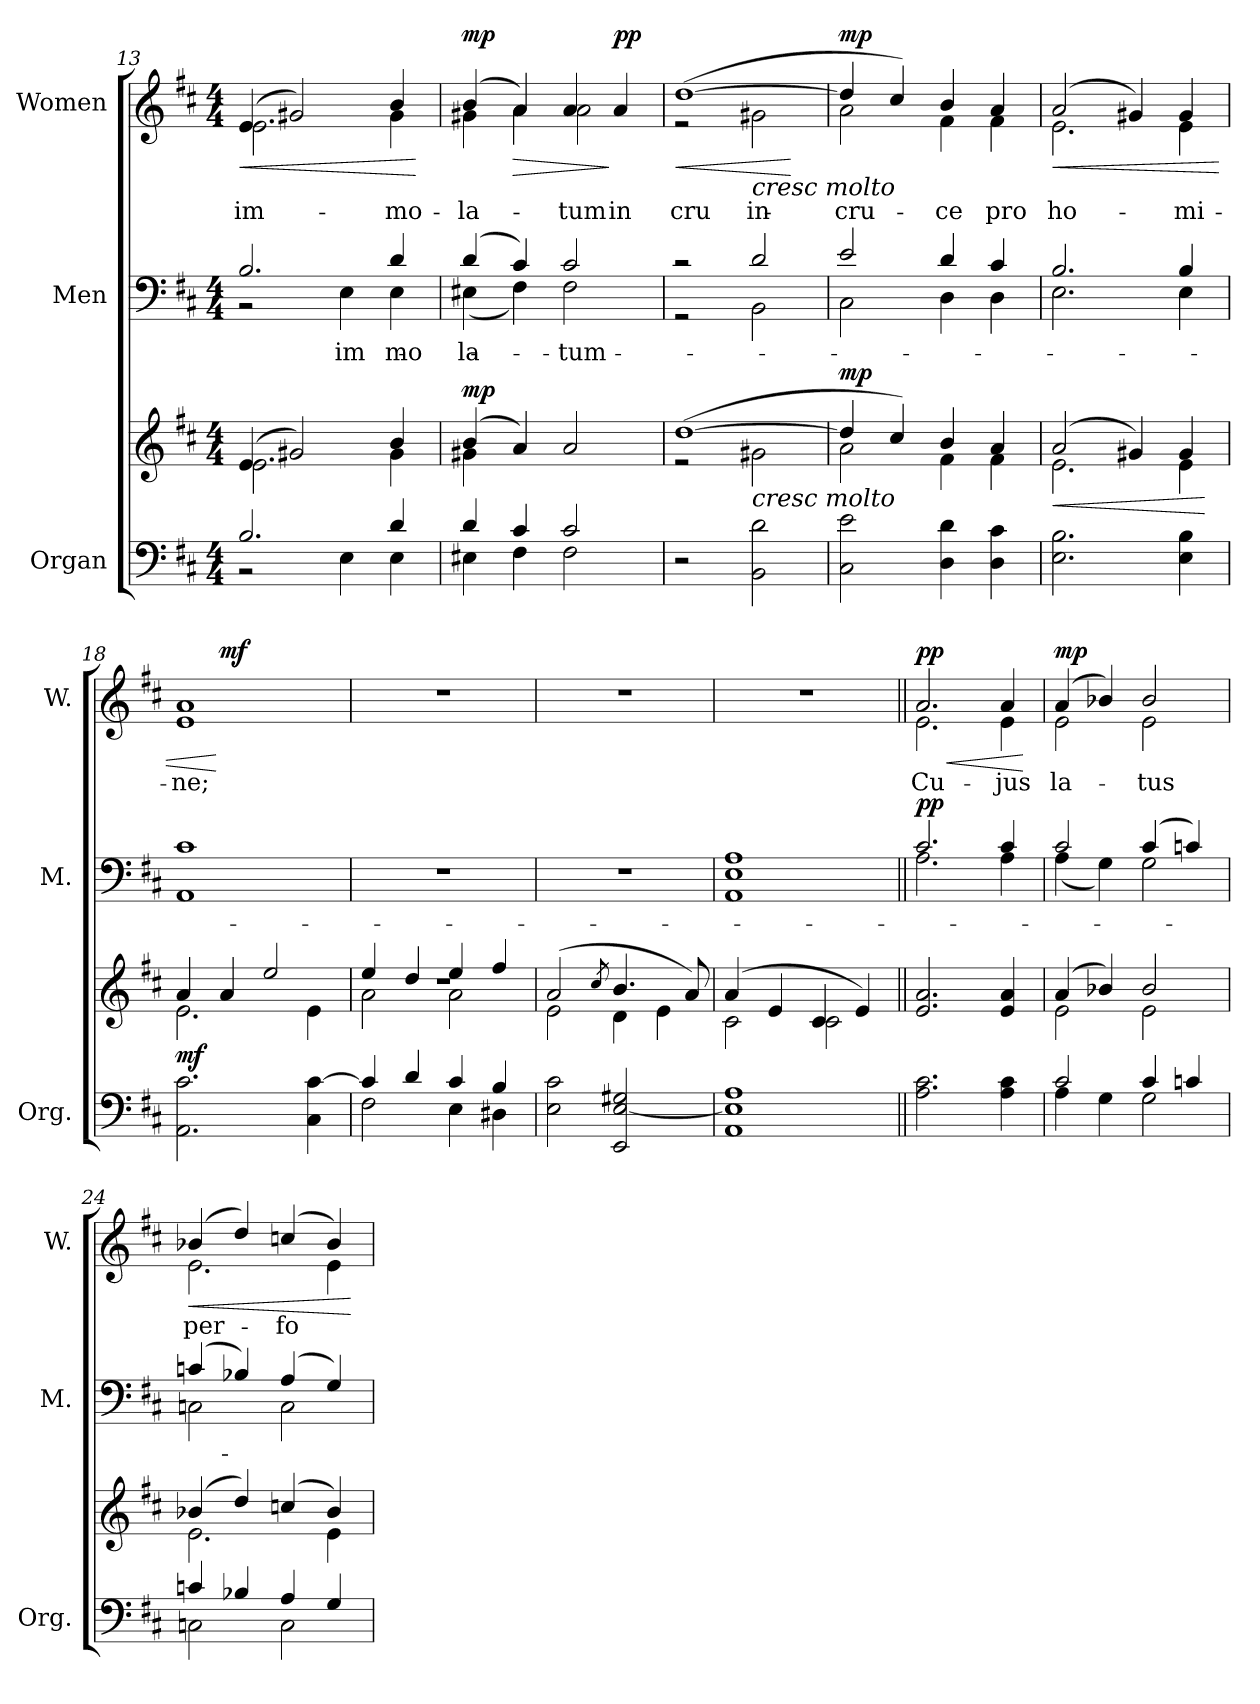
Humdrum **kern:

**kern	**kern	**dynam	**kern	**text	**dynam	**kern	**text	**dynam
*part3	*part3	*part3	*part2	*part2	*part2	*part1	*part1	*part1
*staff4	*staff3	*staff3/4	*staff2	*staff2	*staff2	*staff1	*staff1	*staff1
*I"Organ	*	*	*I"Men	*	*	*I"Women	*	*
*I'Org.	*	*	*I'M.	*	*	*I'W.	*	*
*clefF4	*clefG2	*	*clefF4	*	*	*clefG2	*	*
*k[f#c#]	*k[f#c#]	*	*k[f#c#]	*	*	*k[f#c#]	*	*
*M4/4	*M4/4	*	*M4/4	*	*	*M4/4	*	*
=13	=13	=13	=13	=13	=13	=13	=13	=13
*^	*^	*	*^	*	*	*	*	*
!	!	!	!	!	!	!	!	!	!	!LO:LY:b	!LO:HP:b
*	*	*	*	*	*	*	*	*	*^	*	*
2.B/	2r	(>4e/	2.e\	.	2.B/	2r	.	.	(>4e/	2.e\	im-	<
.	.	2g#X/)	.	.	.	.	.	.	2g#X/)	.	.	.
!	!	!	!	!	!	!	!LO:LY:b	!	!	!	!	!
.	4E\	.	.	.	.	4E\	im-	.	.	.	.	.
!	!	!	!	!	!	!	!LO:LY:b	!	!	!	!LO:LY:b	!
4d/	4E\	4b/	4g#\	.	4d/	4E\	-mo	.	4b/	4g#\	mo-	.
*v	*v	*	*	*	*v	*v	*	*	*v	*v	*	*
*	*v	*v	*	*	*	*	*	*	*
.	.	.	.	.	.	.	.	[
=14	=14	=14	=14	=14	=14	=14	=14	=14
*^	*^	*	*^	*	*	*	*	*
!	!	!	!	!LO:DY:a	!	!	!LO:LY:b	!	!	!LO:LY:b	!LO:DY:a
*	*	*	*	*	*	*	*	*	*^	*	*
4d/	4E#X\	(>4b/	4g#X\	mp	(>4d/	(<4E#X\	la-	.	(>4b/	4g#X\	-la-	mp
!	!	!	!	!	!	!	!	!	!	!	!	!LO:HP:b
4c#/	4F#\	4a/)	2.ryy	.	4c#/)	4F#\)	.	.	4a/)	4a\	.	>
!	!	!	!	!	!	!	!LO:LY:b	!	!	!	!LO:LY:b	!
2c#/	2F#\	2a/	.	.	2c#/	2F#\	-tum	.	4a/	2a\	-tum	.
!	!	!	!	!	!	!	!	!	!	!	!LO:LY:a	!LO:DY:n=1:a
.	.	.	.	.	.	.	.	.	4a/	.	in	] pp
*v	*v	*	*	*	*	*	*	*	*	*	*	*
=15	=15	=15	=15	=15	=15	=15	=15	=15	=15	=15	=15
!	!	!	!	!	!	!	!	!	!	!LO:LY:a	!LO:HP:b
2r	(>[1dd	2r	.	2r	2r	.	.	(>[1dd	2r	cru-	<
!	!	!	!	!	!	!	!	!	!LO:TX:b:i:t=cresc molto	!	!
!	!	!LO:TX:b:i:t=cresc molto	!	!	!	!	!	!	!	!	!
!	!	!	!	!	!	!	!	!	!	!LO:LY:b	!
2BB\ 2d\	.	2g#X\	.	2d/	2BB\	.	.	.	2g#X\	in	.
*	*v	*v	*	*	*	*	*	*v	*v	*	*
*	*	*	*v	*v	*	*	*	*	*
.	.	.	.	.	.	.	.	[
!!LO:LB:g=z
=16	=16	=16	=16	=16	=16	=16	=16	=16
*	*^	*	*^	*	*	*	*	*
!	!	!	!	!	!	!	!	!	!LO:LY:a	!
*	*	*	*	*	*	*	*	*^	*	*
!	!	!	!LO:DY:a	!	!	!	!	!	!	!LO:LY:b	!LO:DY:a
2C#\ 2e\	4dd/]	2a\	mp	2e/	2C#\	.	.	4dd/]	2a\	cru-	mp
.	4cc#/)	.	.	.	.	.	.	4cc#/)	.	.	.
!	!	!	!	!	!	!	!	!	!	!LO:LY:a	!
!	!	!	!	!	!	!	!	!	!	!LO:LY:b	!
4D\ 4d\	4b/	4f#\	.	4d/	4D\	.	.	4b/	4f#\	-ce	.
!	!	!	!	!	!	!	!	!	!	!LO:LY:b	!
4D\ 4c#\	4a/	4f#\	.	4c#/	4D\	.	.	4a/	4f#\	pro	.
=17	=17	=17	=17	=17	=17	=17	=17	=17	=17	=17	=17
!	!	!	!LO:HP:b	!	!	!	!	!	!	!LO:LY:b	!LO:HP:b
2.E\ 2.B\	(>2a/	2.e\	<	2.B/	2.E\	.	.	(>2a/	2.e\	ho-	<
.	4g#X/)	.	.	.	.	.	.	4g#X/)	.	.	.
!	!	!	!	!	!	!	!	!	!	!LO:LY:b	!
4E\ 4B\	4g#/	4e\	.	4B/	4E\	.	.	4g#/	4e\	-mi-	.
*	*v	*v	*	*	*	*	*	*v	*v	*	*
*	*	*	*v	*v	*	*	*	*	*
.	.	[	.	.	.	.	.	.
=18	=18	=18	=18	=18	=18	=18	=18	=18
*	*^	*	*^	*	*	*	*	*
!	!	!	!LO:DY:b	!	!	!	!	!	!LO:LY:b	!
*	*	*	*	*	*	*	*	*^	*	*
*	*	*	*	*	*	*	*	*	*^	*	*
2.AA\ 2.c#\	4a/	2.e\	mf	1c#	1AA	.	.	1a	1e	4ryy	-ne;	.
!	!	!	!	!	!	!	!	!	!	!	!	!LO:DY:n=1:a
.	4a/	.	.	.	.	.	.	.	.	2.ryy	.	[ mf
.	2ee/	.	.	.	.	.	.	.	.	.	.	.
4C#\ [4c#\	.	4e\	.	.	.	.	.	.	.	.	.	.
*	*	*	*	*v	*v	*	*	*	*	*	*	*
*	*	*	*	*	*	*	*v	*v	*v	*	*
=19	=19	=19	=19	=19	=19	=19	=19	=19	=19
*^	*	*^	*	*	*	*	*	*	*
4c#/]	2F#\	4ee/	2a\	1r	.	1r	.	.	1r	.	.
4d/	.	4dd/	.	.	.	.	.	.	.	.	.
4c#/	4E\	4ee/	2a\	.	.	.	.	.	.	.	.
4B/	4D#X\	4ff#/	.	.	.	.	.	.	.	.	.
*v	*v	*	*	*	*	*	*	*	*	*	*
*	*	*v	*v	*	*	*	*	*	*	*
=20	=20	=20	=20	=20	=20	=20	=20	=20	=20
2E\ 2c#\	(>2a/	2e\	.	1r	.	.	1r	.	.
.	8qcc#/	.	.	.	.	.	.	.	.
2EE/ [2E/ 2G#X/	4.b/	4d\	.	.	.	.	.	.	.
.	.	4e\	.	.	.	.	.	.	.
.	8a/)	.	.	.	.	.	.	.	.
!!LO:LB:g=z
=21	=21	=21	=21	=21	=21	=21	=21	=21	=21
*	*	*	*	*^	*	*	*	*	*
*	*	*	*	*	*^	*	*	*	*	*
1AA 1E] 1A	(>4a/	2c#\	.	1ryy	1A!	1AA! 1E!	.	.	1r	.	.
.	4e/	.	.	.	.	.	.	.	.	.	.
.	4c#/	2c#\	.	.	.	.	.	.	.	.	.
.	4e/)	.	.	.	.	.	.	.	.	.	.
*	*v	*v	*	*	*	*	*	*	*	*	*
*	*	*	*	*v	*v	*	*	*	*	*
=22||	=22||	=22||	=22||	=22||	=22||	=22||	=22||	=22||	=22||
!	!	!	!	!	!	!LO:DY:b	!	!LO:LY:b	!LO:HP:b
*	*	*	*	*	*	*	*^	*	*
!	!	!	!	!	!	!LO:DY:n=1:b	!	!	!	!LO:DY:n=1:b
!	!	!	!	!	!	!	!	!	!	!LO:DY:n=2:b
2.A\ 2.c#\	2.e/ 2.a/	.	2.c#/	2.A\	.	p p	2.a/	2.e\	Cu-	< p p
!	!	!	!	!	!	!	!	!	!LO:LY:b	!
4A\ 4c#\	4e/ 4a/	.	4c#/	4A\	.	.	4a/	4e\	-jus	.
*	*	*	*v	*v	*	*	*	*	*	*
*	*	*	*	*	*	*v	*v	*	*
.	.	.	.	.	.	.	.	[
=23	=23	=23	=23	=23	=23	=23	=23	=23
*^	*^	*	*^	*	*	*	*	*
!	!	!	!	!	!	!	!	!	!	!LO:LY:b	!LO:DY:a
*	*	*	*	*	*	*	*	*	*^	*	*
2c#/	4A\	(>4a/	2e\	.	2c#/	(<4A\	.	.	(>4a/	2e\	la-	mp
.	4G\	4b-X/)	.	.	.	4G\)	.	.	4b-X/)	.	.	.
!	!	!	!	!	!	!	!	!	!	!	!LO:LY:b	!
4c#/	2G\	2b-/	2e\	.	(>4c#/	2G\	.	.	2b-/	2e\	-tus	.
4cn/	.	.	.	.	4cn/)	.	.	.	.	.	.	.
=24	=24	=24	=24	=24	=24	=24	=24	=24	=24	=24	=24	=24
!	!	!	!	!	!	!	!	!	!	!	!LO:LY:b	!LO:HP:b
4cn/	2Cn\	(>4b-X/	2.e\	.	(>4cn/	2Cn\	.	.	(>4b-X/	2.e\	per-	<
4B-X/	.	4dd/)	.	.	4B-X/)	.	.	.	4dd/)	.	.	.
!	!	!	!	!	!	!	!	!	!	!	!LO:LY:b	!
4A/	2C\	(>4ccn/	.	.	(>4A/	2C\	.	.	(>4ccn/	.	-fo	.
4G/	.	4b-/)	4e\	.	4G/)	.	.	.	4b-/)	4e\	.	.
*v	*v	*	*	*	*v	*v	*	*	*v	*v	*	*
*	*v	*v	*	*	*	*	*	*	*
.	.	.	.	.	.	.	.	[
=	=	=	=	=	=	=	=	=
*-	*-	*-	*-	*-	*-	*-	*-	*-
